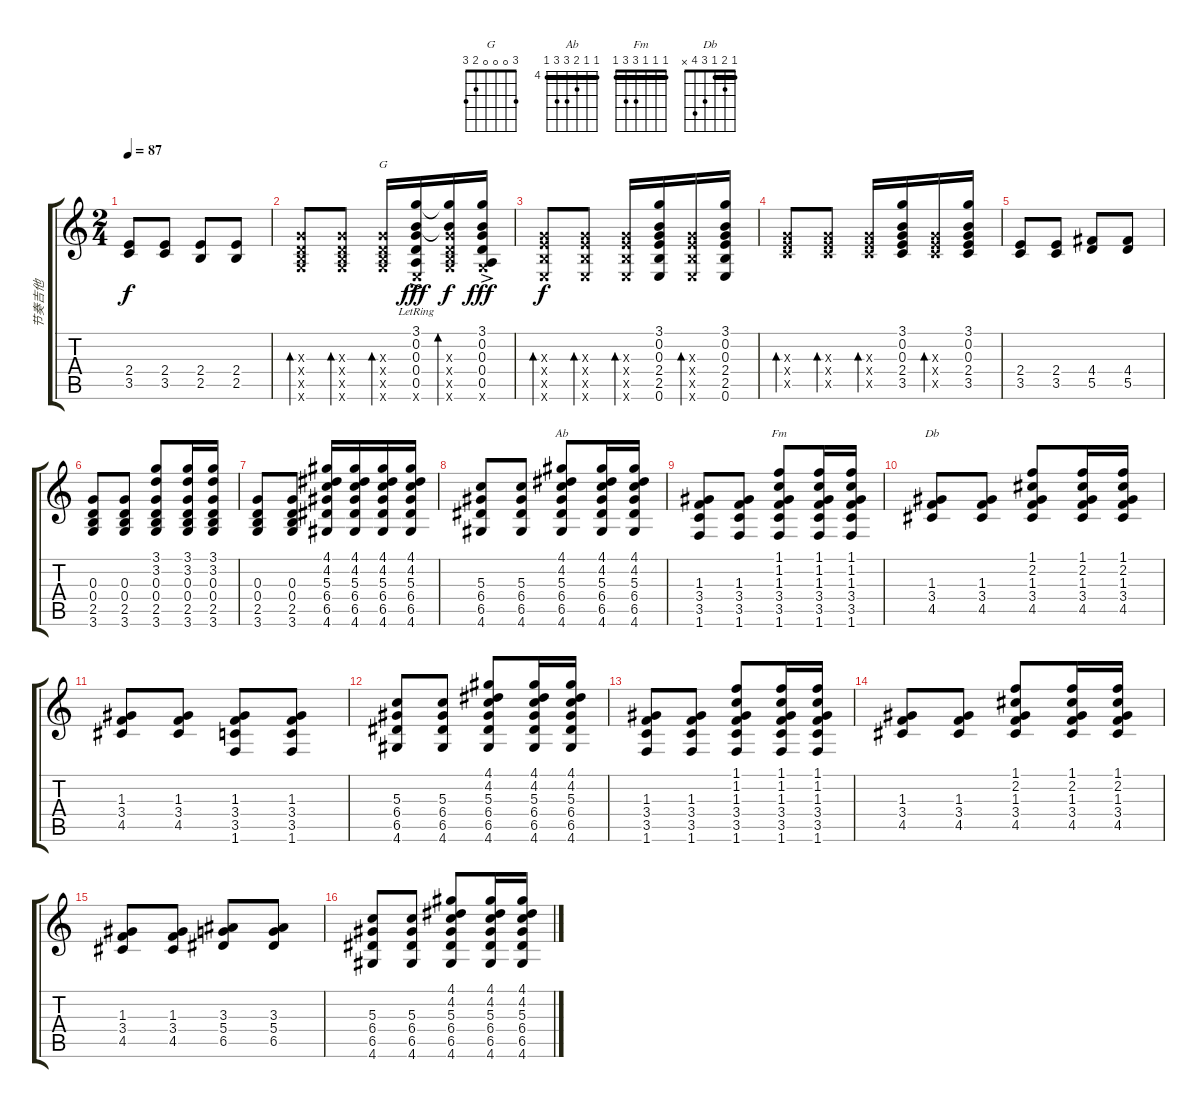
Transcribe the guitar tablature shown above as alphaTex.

\track ("节奏吉他" "节奏吉他") {instrument acousticguitarsteel}
\staff {score tabs}
\tuning (E4 B3 G3 D3 A2 E2) {hide}
\chord ("G" 3 0 0 0 2 3)
\chord ("Ab" 4 4 5 6 6 4) {firstfret 4 barre 4}
\chord ("Fm" 1 1 1 3 3 1) {barre 1}
\chord ("Db" 1 2 1 3 4 x) {barre 1}
\ts (2 4)
\tempo 87
\clef g2
\ks c
(2.4 3.5).8{dy f} (2.4 3.5).8 (2.4 2.5).8 (2.4 2.5).8 |
(0.3{x} 0.4{x} 2.5{x} 3.6{x}).8{bd 30} (0.3{x} 0.4{x} 2.5{x} 3.6{x}).8{bd 30} (0.3{x} 0.4{x} 2.5{x} 3.6{x}).16{bd 30 ch "G"} (3.1{ac lr} 0.2{lr} 0.3 0.4 0.5 0.6{x}).16{dy fff} (3.1{t} 0.2{t} 0.3{x} 0.4{x} 2.5{x} 3.6{x}).16{bd 30 dy f} (3.1{ac} 0.2 0.3 0.4 0.5 3.6{x}).16{dy fff} |
(0.3{x} 2.4{x} 2.5{x} 0.6{x}).8{bd 30 dy f} (0.3{x} 2.4{x} 2.5{x} 0.6{x}).8{bd 30} (0.3{x} 2.4{x} 2.5{x} 0.6{x}).16{bd 30} (3.1 0.2 0.3 2.4 2.5 0.6).16 (0.3{x} 2.4{x} 2.5{x} 0.6{x}).16{bd 30} (3.1 0.2 0.3 2.4 2.5 0.6).16 |
(0.3{x} 2.4{x} 3.5{x}).8{bd 30} (0.3{x} 2.4{x} 3.5{x}).8{bd 30} (0.3{x} 2.4{x} 3.5{x}).16{bd 30} (3.1 0.2 0.3 2.4 3.5).16 (0.3{x} 2.4{x} 3.5{x}).16{bd 30} (3.1 0.2 0.3 2.4 3.5).16 |
(2.4 3.5).8 (2.4 3.5).8 (4.4 5.5).8 (4.4 5.5).8 |
(0.3 0.4 2.5 3.6).8 (0.3 0.4 2.5 3.6).8 (3.1 3.2 0.3 0.4 2.5 3.6).8 (3.1 3.2 0.3 0.4 2.5 3.6).16 (3.1 3.2 0.3 0.4 2.5 3.6).16 |
(0.3 0.4 2.5 3.6).8 (0.3 0.4 2.5 3.6).8 (4.1 4.2 5.3 6.4 6.5 4.6).16 (4.1 4.2 5.3 6.4 6.5 4.6).16 (4.1 4.2 5.3 6.4 6.5 4.6).16 (4.1 4.2 5.3 6.4 6.5 4.6).16 |
(5.3 6.4 6.5 4.6).8 (5.3 6.4 6.5 4.6).8 (4.1 4.2 5.3 6.4 6.5 4.6).8{ch "Ab"} (4.1 4.2 5.3 6.4 6.5 4.6).16 (4.1 4.2 5.3 6.4 6.5 4.6).16 |
(1.3 3.4 3.5 1.6).8 (1.3 3.4 3.5 1.6).8 (1.1 1.2 1.3 3.4 3.5 1.6).8{ch "Fm"} (1.1 1.2 1.3 3.4 3.5 1.6).16 (1.1 1.2 1.3 3.4 3.5 1.6).16 |
(1.3 3.4 4.5).8{ch "Db"} (1.3 3.4 4.5).8 (1.1 2.2 1.3 3.4 4.5).8 (1.1 2.2 1.3 3.4 4.5).16 (1.1 2.2 1.3 3.4 4.5).16 |
(1.3 3.4 4.5).8 (1.3 3.4 4.5).8 (1.3 3.4 3.5 1.6).8 (1.3 3.4 3.5 1.6).8 |
(5.3 6.4 6.5 4.6).8 (5.3 6.4 6.5 4.6).8 (4.1 4.2 5.3 6.4 6.5 4.6).8 (4.1 4.2 5.3 6.4 6.5 4.6).16 (4.1 4.2 5.3 6.4 6.5 4.6).16 |
(1.3 3.4 3.5 1.6).8 (1.3 3.4 3.5 1.6).8 (1.1 1.2 1.3 3.4 3.5 1.6).8 (1.1 1.2 1.3 3.4 3.5 1.6).16 (1.1 1.2 1.3 3.4 3.5 1.6).16 |
(1.3 3.4 4.5).8 (1.3 3.4 4.5).8 (1.1 2.2 1.3 3.4 4.5).8 (1.1 2.2 1.3 3.4 4.5).16 (1.1 2.2 1.3 3.4 4.5).16 |
(1.3 3.4 4.5).8 (1.3 3.4 4.5).8 (3.3 5.4 6.5).8 (3.3 5.4 6.5).8 |
(5.3 6.4 6.5 4.6).8 (5.3 6.4 6.5 4.6).8 (4.1 4.2 5.3 6.4 6.5 4.6).8 (4.1 4.2 5.3 6.4 6.5 4.6).16 (4.1 4.2 5.3 6.4 6.5 4.6).16
